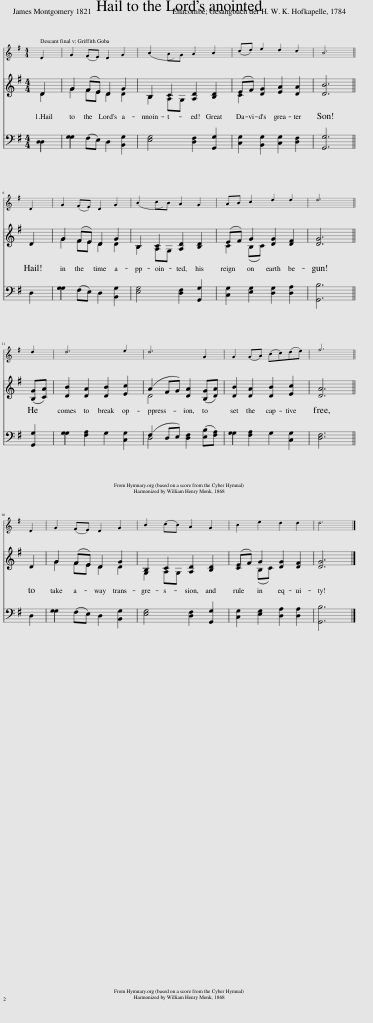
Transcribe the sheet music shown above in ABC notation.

X:1
%%score 1 ( 2 3 ) ( 4 5 )
L:1/8
M:4/4
I:linebreak $
K:G
V:1 treble
V:2 treble
V:3 treble
V:4 bass
V:5 bass
V:1
 D2 | G2 (FE) D2 G2 | (B2 A)G A2 B2 | (cd) e2 d2 c2 | B6 ||$ %5
 D2 | G2 (FE) D2 G2 | (B2 c)B A2 G2 | AB c2 d2 d2 | d6 ||$ %10
 d2 | d6 e2 | d6 G2 | G2 (GA) (Bc)(de) | f6 ||$ %15
 D2 | G2 (FE) D2 G2 | B2 (cB) A2 G2 | B2 e2 d2 d2 | d6 |] %20
V:2
 D2 | G2 (FE) D2 G2 | B,2 A,G, [A,D]2 [B,D]2 | (EF) [DG]2 [EA]2 [DA]2 | [DB]6 ||$ %5
 D2 | G2 (FE) D2 G2 | B,2 A,G, [A,D]2 [B,D]2 | C2 (B,C) [DG]2 [DF]2 | [DG]6 ||$ %10
 ([B,G][CA]) | [DB]2 [DA]2 [DB]2 [Ec]2 | (A2 FG) [DA]2 ([B,G][DA]) | [DB]2 [DA]2 [DB]2 [Ec]2 | [DA]6 ||$ %15
 D2 | G2 (FE) D2 G2 | B,2 A,G, [A,D]2 [B,D]2 | C2 (B,C) [DG]2 [DF]2 | [DG]6 |] %20
V:3
 D2 | G2 FE D2 D2 | B,2 C2 x4 | C2 x6 | x6 ||$ %5
 x2 | G2 FE D2 D2 | B,2 C2 x4 | (EF) G2 x4 | x6 ||$ %10
 x2 | x8 | D4 x4 | x8 | x6 ||$ %15
 x2 | G2 FE D2 D2 | G,2 C2 x4 | (EF) G2 x4 | x6 |] %20
V:4
 D,2 | G,2 (F,E,) D,2 [B,,G,]2 | [E,G,]4 [D,F,]2 [G,,G,]2 | [C,G,]2 [B,,G,]2 [C,G,]2 [D,F,]2 | [G,,G,]6 ||$ %5
 D,2 | G,2 (F,E,) D,2 [B,,G,]2 | [E,G,]4 [D,F,]2 [G,,G,]2 | [C,G,]2 [E,G,]2 [D,G,]2 [D,A,]2 | [G,,B,]6 ||$ %10
 [G,,G,]2 | G,2 [F,A,]2 G,2 [C,G,]2 | (F,2 D,E,) [D,F,]2 ([E,B,][F,A,]) | G,2 [F,A,]2 G,2 [C,G,]2 | [D,F,]6 ||$ %15
 D,2 | G,2 (F,E,) D,2 [B,,G,]2 | [E,G,]4 [D,F,]2 [G,,G,]2 | [C,G,]2 [E,G,]2 [D,A,]2 [D,A,]2 | [G,,B,]6 |] %20
V:5
 D,2 | G,2 x6 | x8 | x8 | x6 ||$ %5
 x2 | G,2 x6 | x8 | x8 | x6 ||$ %10
 x2 | G,2 x6 | D,4 x4 | G,2 x6 | x6 ||$ %15
 x2 | G,2 x6 | x8 | x8 | x6 |] %20
